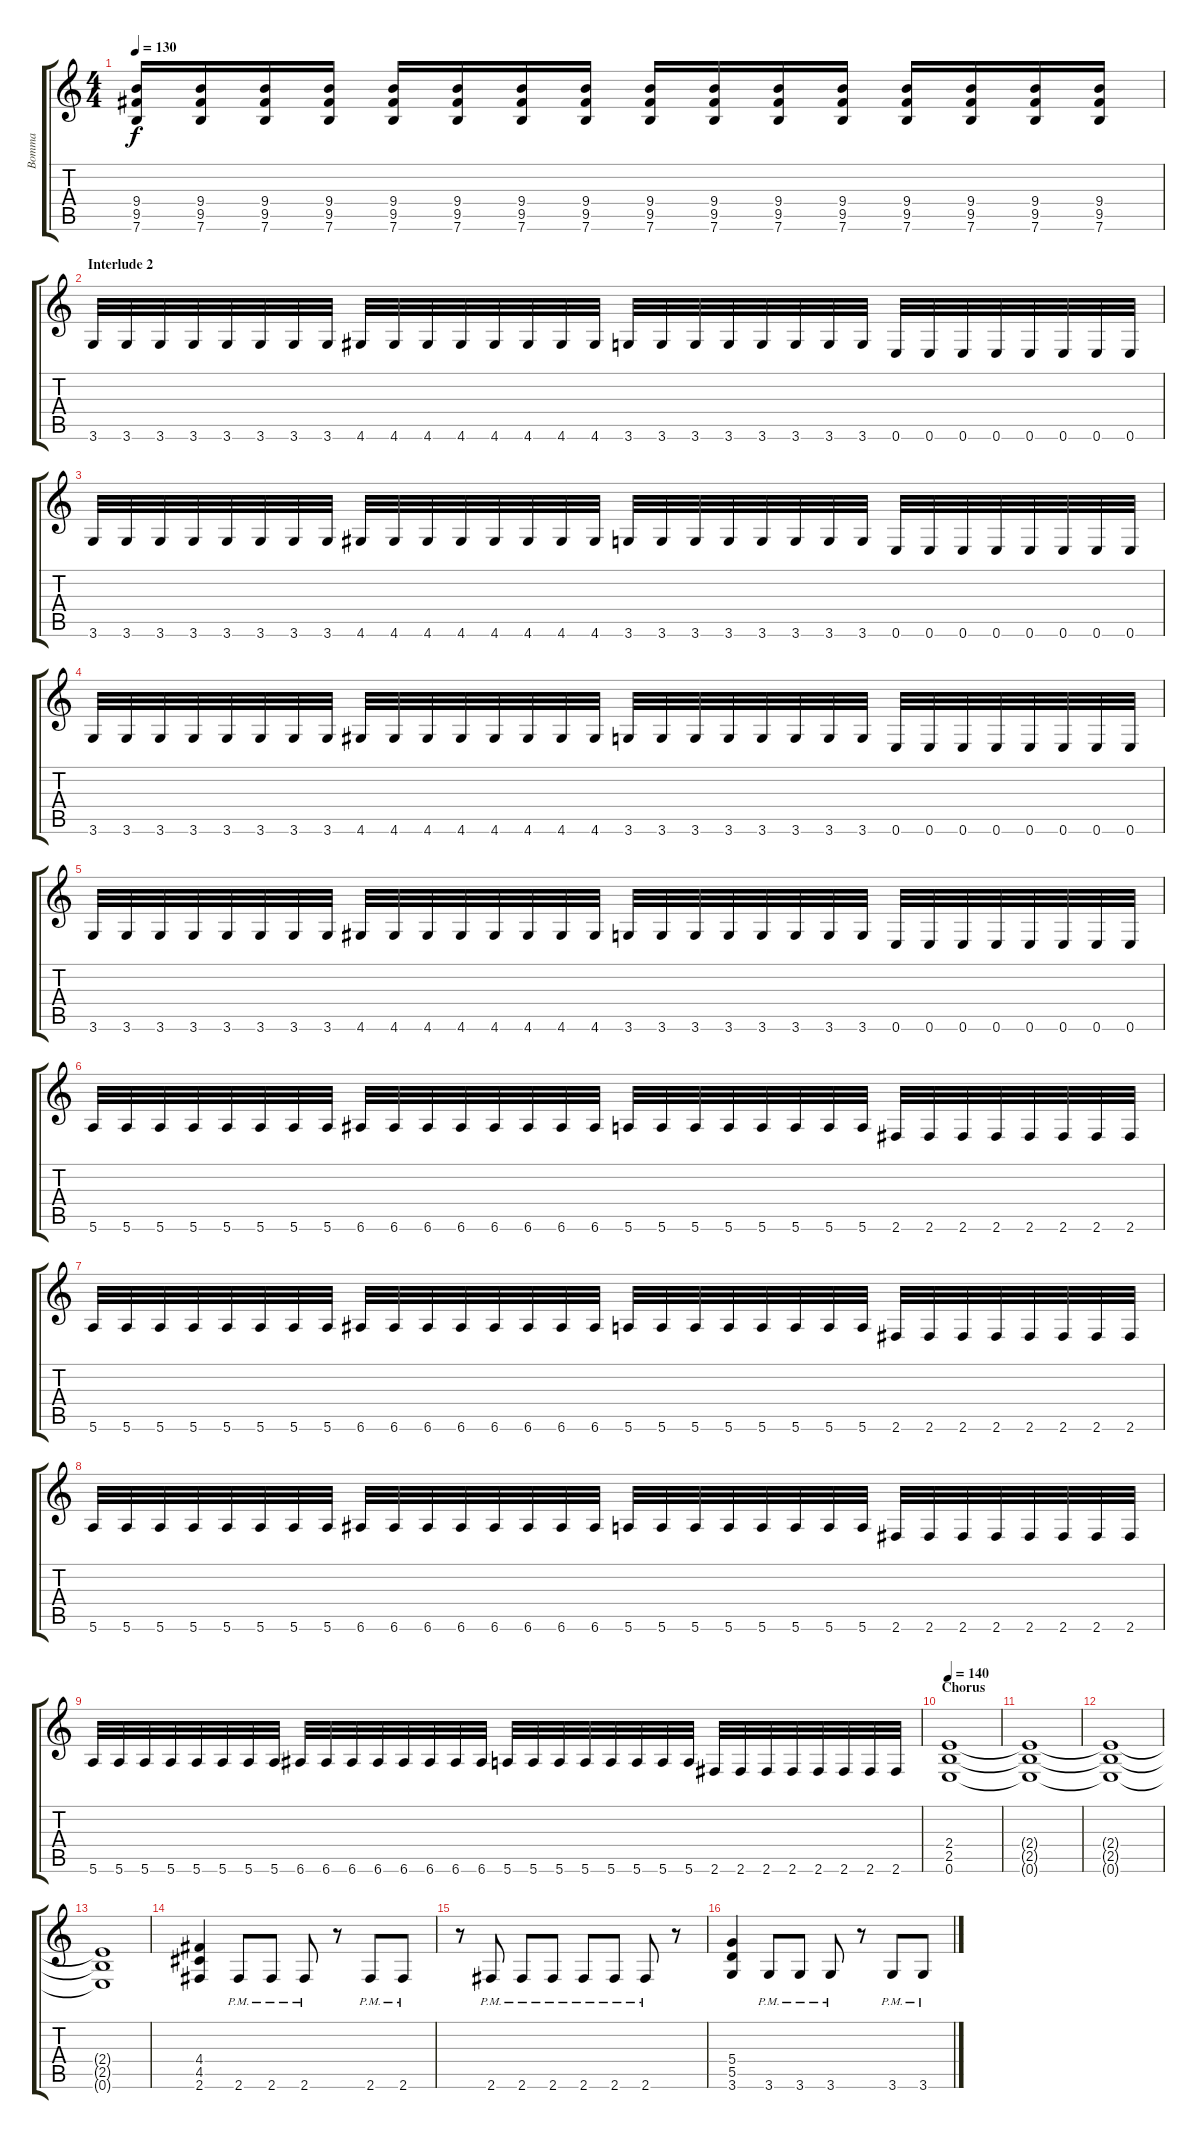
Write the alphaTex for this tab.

\track ("Bomma" "Bomma") {instrument distortionguitar}
\staff {score tabs}
\tuning (E4 B3 G3 D3 A2 E2) {hide}
\ts (4 4)
\tempo 130
\clef g2
\ks c
(9.4 9.5 7.6).16{dy f} (9.4 9.5 7.6).16 (9.4 9.5 7.6).16 (9.4 9.5 7.6).16 (9.4 9.5 7.6).16 (9.4 9.5 7.6).16 (9.4 9.5 7.6).16 (9.4 9.5 7.6).16 (9.4 9.5 7.6).16 (9.4 9.5 7.6).16 (9.4 9.5 7.6).16 (9.4 9.5 7.6).16 (9.4 9.5 7.6).16 (9.4 9.5 7.6).16 (9.4 9.5 7.6).16 (9.4 9.5 7.6).16 |
\section ("" "Interlude 2")
3.6.32 3.6.32 3.6.32 3.6.32 3.6.32 3.6.32 3.6.32 3.6.32 4.6.32 4.6.32 4.6.32 4.6.32 4.6.32 4.6.32 4.6.32 4.6.32 3.6.32 3.6.32 3.6.32 3.6.32 3.6.32 3.6.32 3.6.32 3.6.32 0.6.32 0.6.32 0.6.32 0.6.32 0.6.32 0.6.32 0.6.32 0.6.32 |
3.6.32 3.6.32 3.6.32 3.6.32 3.6.32 3.6.32 3.6.32 3.6.32 4.6.32 4.6.32 4.6.32 4.6.32 4.6.32 4.6.32 4.6.32 4.6.32 3.6.32 3.6.32 3.6.32 3.6.32 3.6.32 3.6.32 3.6.32 3.6.32 0.6.32 0.6.32 0.6.32 0.6.32 0.6.32 0.6.32 0.6.32 0.6.32 |
3.6.32 3.6.32 3.6.32 3.6.32 3.6.32 3.6.32 3.6.32 3.6.32 4.6.32 4.6.32 4.6.32 4.6.32 4.6.32 4.6.32 4.6.32 4.6.32 3.6.32 3.6.32 3.6.32 3.6.32 3.6.32 3.6.32 3.6.32 3.6.32 0.6.32 0.6.32 0.6.32 0.6.32 0.6.32 0.6.32 0.6.32 0.6.32 |
3.6.32 3.6.32 3.6.32 3.6.32 3.6.32 3.6.32 3.6.32 3.6.32 4.6.32 4.6.32 4.6.32 4.6.32 4.6.32 4.6.32 4.6.32 4.6.32 3.6.32 3.6.32 3.6.32 3.6.32 3.6.32 3.6.32 3.6.32 3.6.32 0.6.32 0.6.32 0.6.32 0.6.32 0.6.32 0.6.32 0.6.32 0.6.32 |
5.6.32 5.6.32 5.6.32 5.6.32 5.6.32 5.6.32 5.6.32 5.6.32 6.6.32 6.6.32 6.6.32 6.6.32 6.6.32 6.6.32 6.6.32 6.6.32 5.6.32 5.6.32 5.6.32 5.6.32 5.6.32 5.6.32 5.6.32 5.6.32 2.6.32 2.6.32 2.6.32 2.6.32 2.6.32 2.6.32 2.6.32 2.6.32 |
5.6.32 5.6.32 5.6.32 5.6.32 5.6.32 5.6.32 5.6.32 5.6.32 6.6.32 6.6.32 6.6.32 6.6.32 6.6.32 6.6.32 6.6.32 6.6.32 5.6.32 5.6.32 5.6.32 5.6.32 5.6.32 5.6.32 5.6.32 5.6.32 2.6.32 2.6.32 2.6.32 2.6.32 2.6.32 2.6.32 2.6.32 2.6.32 |
5.6.32 5.6.32 5.6.32 5.6.32 5.6.32 5.6.32 5.6.32 5.6.32 6.6.32 6.6.32 6.6.32 6.6.32 6.6.32 6.6.32 6.6.32 6.6.32 5.6.32 5.6.32 5.6.32 5.6.32 5.6.32 5.6.32 5.6.32 5.6.32 2.6.32 2.6.32 2.6.32 2.6.32 2.6.32 2.6.32 2.6.32 2.6.32 |
5.6.32 5.6.32 5.6.32 5.6.32 5.6.32 5.6.32 5.6.32 5.6.32 6.6.32 6.6.32 6.6.32 6.6.32 6.6.32 6.6.32 6.6.32 6.6.32 5.6.32 5.6.32 5.6.32 5.6.32 5.6.32 5.6.32 5.6.32 5.6.32 2.6.32 2.6.32 2.6.32 2.6.32 2.6.32 2.6.32 2.6.32 2.6.32 |
\section ("" "Chorus")
\tempo 140
(2.4 2.5 0.6).1 |
(2.4{t} 2.5{t} 0.6{t}).1 |
(2.4{t} 2.5{t} 0.6{t}).1 |
(2.4{t} 2.5{t} 0.6{t}).1 |
(4.4 4.5 2.6).4 2.6{pm}.8 2.6{pm}.8 2.6{pm}.8 r.8 2.6{pm}.8 2.6{pm}.8 |
r.8 2.6{pm}.8 2.6{pm}.8 2.6{pm}.8 2.6{pm}.8 2.6{pm}.8 2.6{pm}.8 r.8 |
(5.4 5.5 3.6).4 3.6{pm}.8 3.6{pm}.8 3.6{pm}.8 r.8 3.6{pm}.8 3.6{pm}.8
